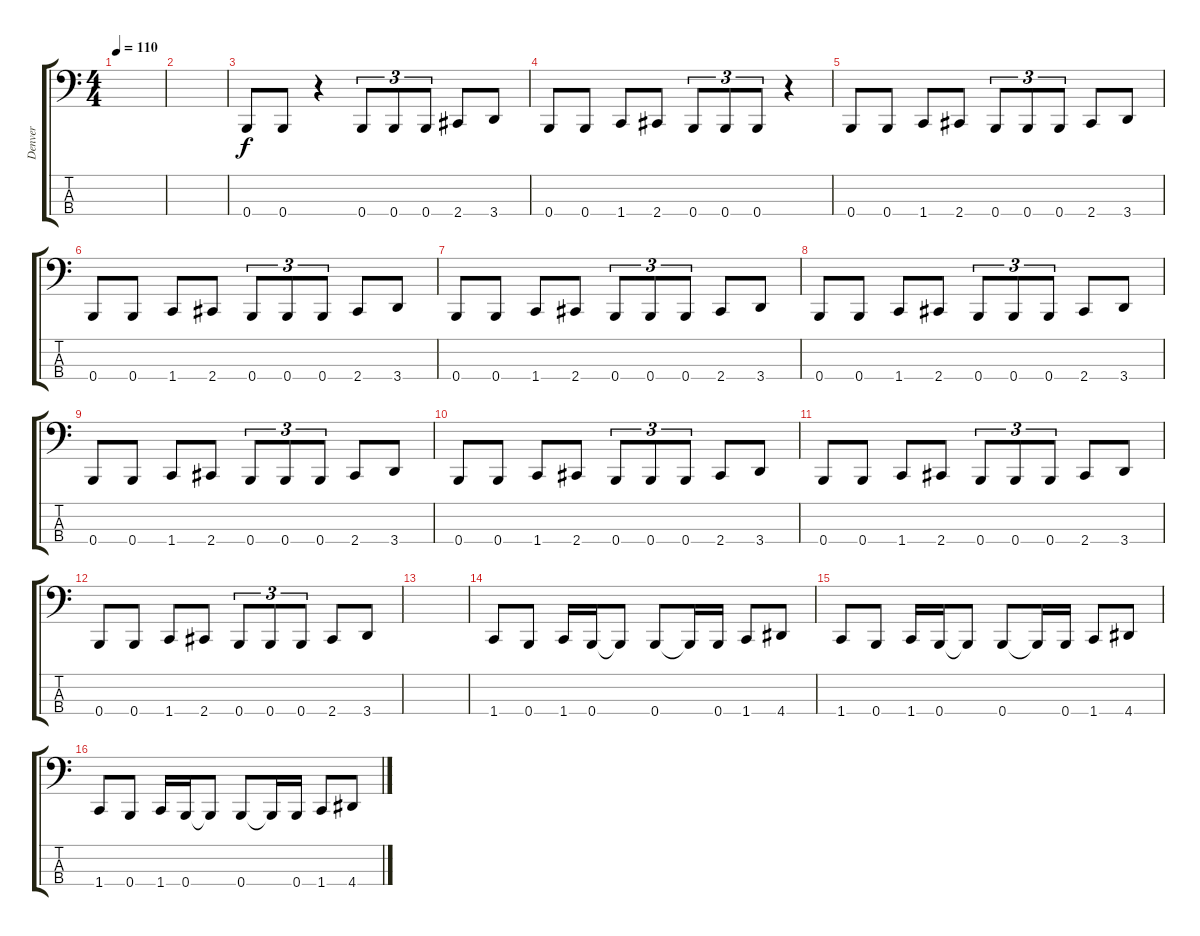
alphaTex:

\track ("Denver" "Denver") {instrument electricbasspick}
\staff {score tabs}
\tuning (E2 B1 Gb1 B0) {hide}
\ts (4 4)
\tempo 110
\clef f4
\ks c
|
|
0.4.8 0.4.8 r.4 0.4.8{tu (3 2)} 0.4.8{tu (3 2)} 0.4.8{tu (3 2)} 2.4.8 3.4.8 |
0.4.8 0.4.8 1.4.8 2.4.8 0.4.8{tu (3 2)} 0.4.8{tu (3 2)} 0.4.8{tu (3 2)} r.4 |
0.4.8 0.4.8 1.4.8 2.4.8 0.4.8{tu (3 2)} 0.4.8{tu (3 2)} 0.4.8{tu (3 2)} 2.4.8 3.4.8 |
0.4.8 0.4.8 1.4.8 2.4.8 0.4.8{tu (3 2)} 0.4.8{tu (3 2)} 0.4.8{tu (3 2)} 2.4.8 3.4.8 |
0.4.8 0.4.8 1.4.8 2.4.8 0.4.8{tu (3 2)} 0.4.8{tu (3 2)} 0.4.8{tu (3 2)} 2.4.8 3.4.8 |
0.4.8 0.4.8 1.4.8 2.4.8 0.4.8{tu (3 2)} 0.4.8{tu (3 2)} 0.4.8{tu (3 2)} 2.4.8 3.4.8 |
0.4.8 0.4.8 1.4.8 2.4.8 0.4.8{tu (3 2)} 0.4.8{tu (3 2)} 0.4.8{tu (3 2)} 2.4.8 3.4.8 |
0.4.8 0.4.8 1.4.8 2.4.8 0.4.8{tu (3 2)} 0.4.8{tu (3 2)} 0.4.8{tu (3 2)} 2.4.8 3.4.8 |
0.4.8 0.4.8 1.4.8 2.4.8 0.4.8{tu (3 2)} 0.4.8{tu (3 2)} 0.4.8{tu (3 2)} 2.4.8 3.4.8 |
0.4.8 0.4.8 1.4.8 2.4.8 0.4.8{tu (3 2)} 0.4.8{tu (3 2)} 0.4.8{tu (3 2)} 2.4.8 3.4.8 |
|
1.4.8 0.4.8 1.4.16 0.4.16 0.4{t}.8 0.4.8 0.4{t}.16 0.4.16 1.4.8 4.4.8 |
1.4.8 0.4.8 1.4.16 0.4.16 0.4{t}.8 0.4.8 0.4{t}.16 0.4.16 1.4.8 4.4.8 |
1.4.8 0.4.8 1.4.16 0.4.16 0.4{t}.8 0.4.8 0.4{t}.16 0.4.16 1.4.8 4.4.8
